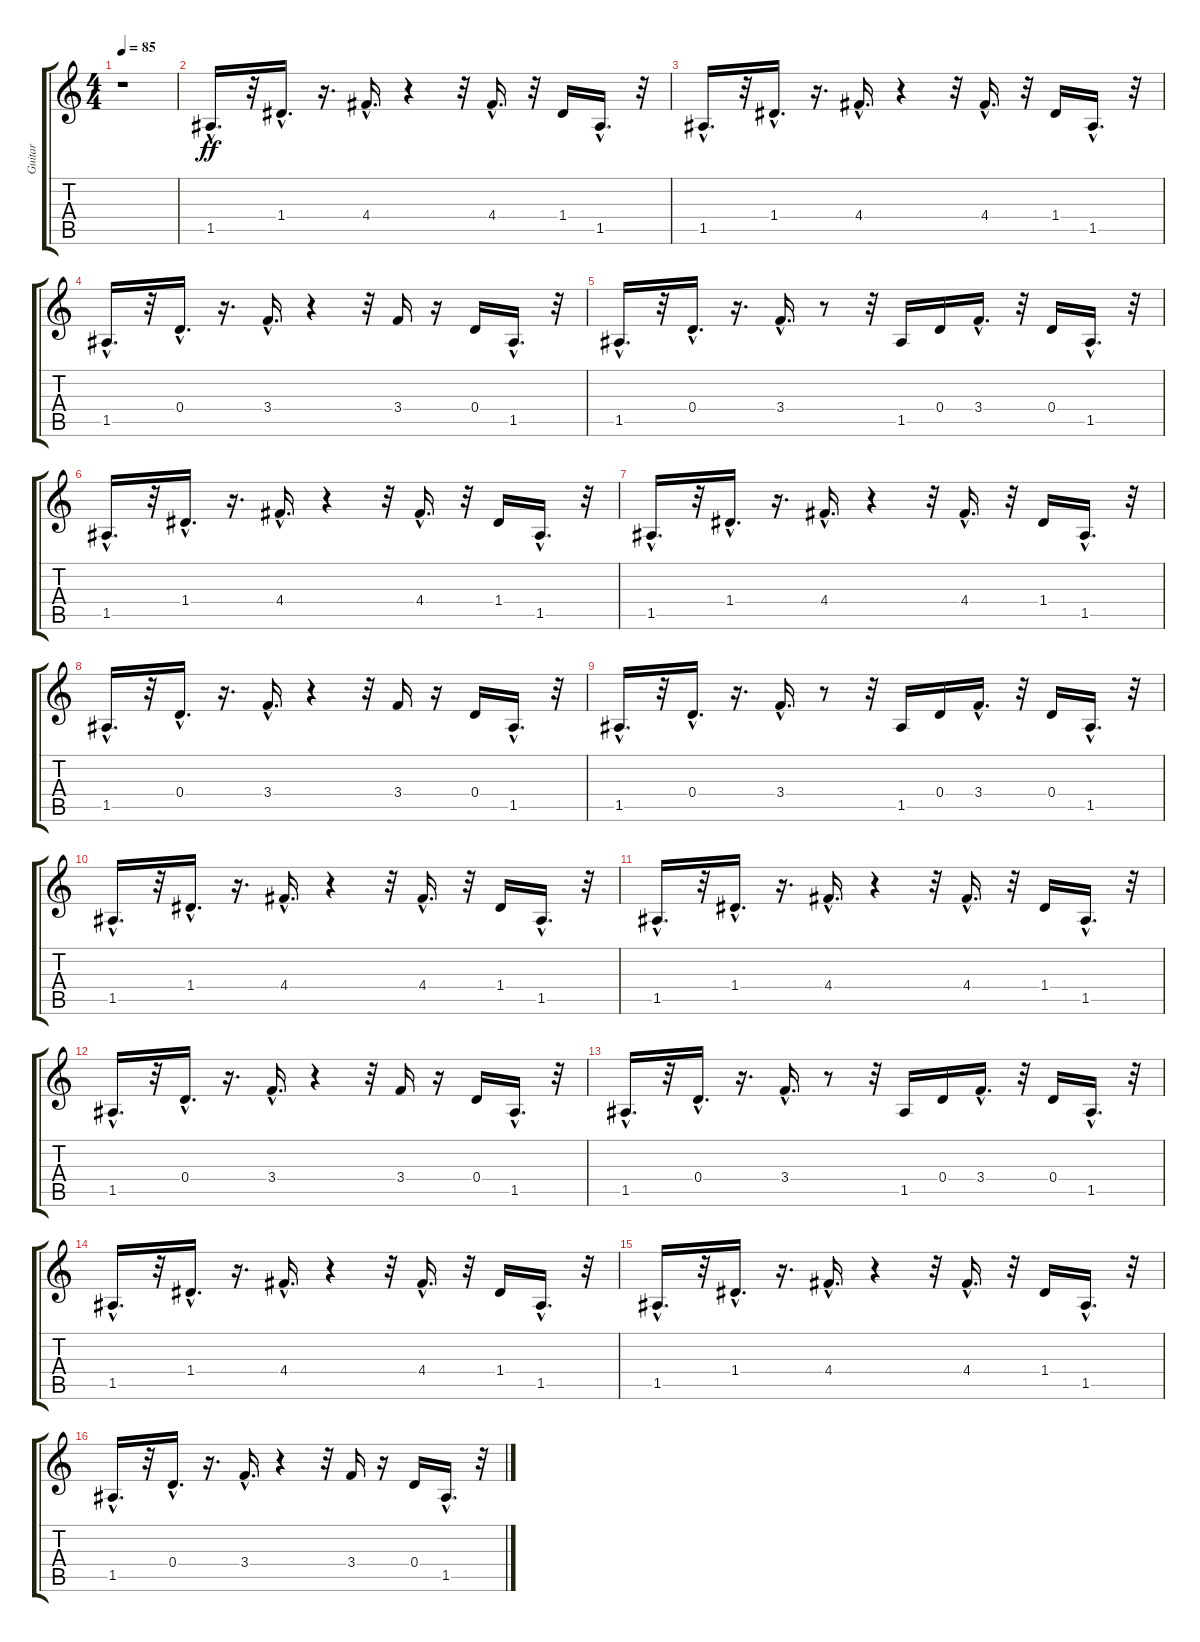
\track ("Guitar" "Guitar") {instrument electricguitarjazz}
\staff {score tabs}
\tuning (E4 B3 G3 D3 A2 E2) {hide}
\ts (4 4)
\tempo 85
\clef g2
\ks c
r.1{dy ff instrument electricguitarjazz} |
1.5{hac}.16{d} r.32 1.4{hac}.16{d} r.16{d} 4.4{hac}.16{d} r.4 r.32 4.4{hac}.16{d} r.32 1.4.16 1.5{hac}.16{d} r.32 |
1.5{hac}.16{d} r.32 1.4{hac}.16{d} r.16{d} 4.4{hac}.16{d} r.4 r.32 4.4{hac}.16{d} r.32 1.4.16 1.5{hac}.16{d} r.32 |
1.5{hac}.16{d} r.32 0.4{hac}.16{d} r.16{d} 3.4{hac}.16{d} r.4 r.32 3.4.16 r.16 0.4.16 1.5{hac}.16{d} r.32 |
1.5{hac}.16{d} r.32 0.4{hac}.16{d} r.16{d} 3.4{hac}.16{d} r.8 r.32 1.5.16 0.4.16 3.4{hac}.16{d} r.32 0.4.16 1.5{hac}.16{d} r.32 |
1.5{hac}.16{d} r.32 1.4{hac}.16{d} r.16{d} 4.4{hac}.16{d} r.4 r.32 4.4{hac}.16{d} r.32 1.4.16 1.5{hac}.16{d} r.32 |
1.5{hac}.16{d} r.32 1.4{hac}.16{d} r.16{d} 4.4{hac}.16{d} r.4 r.32 4.4{hac}.16{d} r.32 1.4.16 1.5{hac}.16{d} r.32 |
1.5{hac}.16{d} r.32 0.4{hac}.16{d} r.16{d} 3.4{hac}.16{d} r.4 r.32 3.4.16 r.16 0.4.16 1.5{hac}.16{d} r.32 |
1.5{hac}.16{d} r.32 0.4{hac}.16{d} r.16{d} 3.4{hac}.16{d} r.8 r.32 1.5.16 0.4.16 3.4{hac}.16{d} r.32 0.4.16 1.5{hac}.16{d} r.32 |
1.5{hac}.16{d} r.32 1.4{hac}.16{d} r.16{d} 4.4{hac}.16{d} r.4 r.32 4.4{hac}.16{d} r.32 1.4.16 1.5{hac}.16{d} r.32 |
1.5{hac}.16{d} r.32 1.4{hac}.16{d} r.16{d} 4.4{hac}.16{d} r.4 r.32 4.4{hac}.16{d} r.32 1.4.16 1.5{hac}.16{d} r.32 |
1.5{hac}.16{d} r.32 0.4{hac}.16{d} r.16{d} 3.4{hac}.16{d} r.4 r.32 3.4.16 r.16 0.4.16 1.5{hac}.16{d} r.32 |
1.5{hac}.16{d} r.32 0.4{hac}.16{d} r.16{d} 3.4{hac}.16{d} r.8 r.32 1.5.16 0.4.16 3.4{hac}.16{d} r.32 0.4.16 1.5{hac}.16{d} r.32 |
1.5{hac}.16{d} r.32 1.4{hac}.16{d} r.16{d} 4.4{hac}.16{d} r.4 r.32 4.4{hac}.16{d} r.32 1.4.16 1.5{hac}.16{d} r.32 |
1.5{hac}.16{d} r.32 1.4{hac}.16{d} r.16{d} 4.4{hac}.16{d} r.4 r.32 4.4{hac}.16{d} r.32 1.4.16 1.5{hac}.16{d} r.32 |
1.5{hac}.16{d} r.32 0.4{hac}.16{d} r.16{d} 3.4{hac}.16{d} r.4 r.32 3.4.16 r.16 0.4.16 1.5{hac}.16{d} r.32
